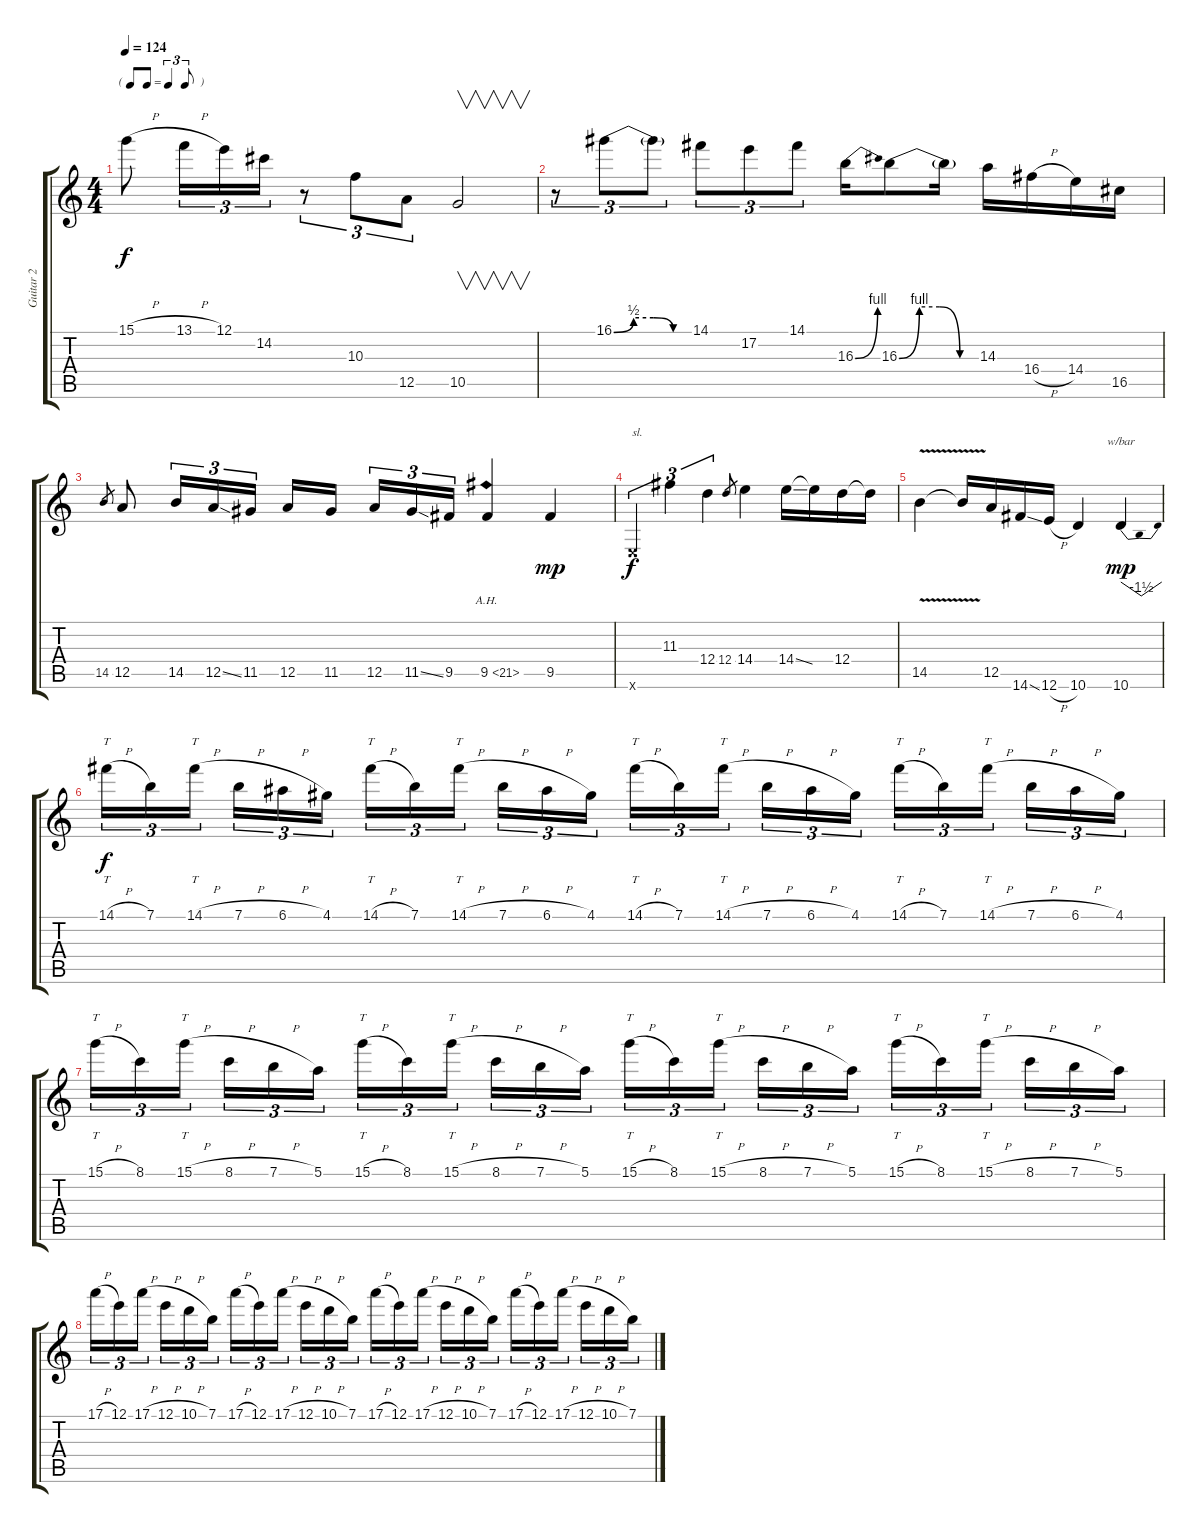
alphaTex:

\track ("Guitar 2" "Guitar 2") {instrument distortionguitar}
\staff {score tabs}
\tuning (E4 B3 G3 D3 A2 E2) {hide}
\ts (4 4)
\tf triplet8th
\tempo 124
\clef g2
\ks c
15.1{h}.8{dy f} 13.1{h}.16{tu (3 2)} 12.1.16{tu (3 2)} 14.2.16{tu (3 2)} r.8{tu (3 2)} 10.3.8{tu (3 2)} 12.5.8{tu (3 2)} 10.5.2{v} |
r.8{tu (3 2)} 16.1{be (custom 0 0 15 2 30 2 45 0 60 0)}.8{tu (3 2)} 16.1{t}.8{tu (3 2)} 14.1.8{tu (3 2)} 17.2.8{tu (3 2)} 14.1.8{tu (3 2)} 16.3{be (bend 0 0 60 4)}.16 16.3{be (custom 0 0 15 4 30 4 45 0 60 0)}.8 16.3{t}.16 14.3.16 16.4{h}.16 14.4.16 16.5.16 |
14.5.8{gr} 12.5.8 14.5.16{tu (3 2)} 12.5{ss}.16{tu (3 2)} 11.5.16{tu (3 2)} 12.5.16 11.5.16{beam splitsecondary} 12.5.16{tu (3 2)} 11.5{ss}.16{tu (3 2)} 9.5.16{tu (3 2)} 9.5{ah 12}.4 9.5.4{dy mp} |
0.6{x}.4{tu (3 2) txt "sl." dy f} 11.3.4{tu (3 2)} 12.4.4{tu (3 2)} 12.4.8{gr} 14.4.4 14.4{ss}.16 14.4{t}.16 12.4.16 12.4{t}.16 |
14.5{v}.4 14.5{t}.16 12.5.16 14.6{ss}.16 12.6{h}.16 10.6.4 10.6.4{tbe (dip default 0 0 30 -6 60 0) dy mp} |
14.1{h}.16{tt tu (3 2) dy f} 7.1.16{tu (3 2)} 14.1{h}.16{tt tu (3 2) beam splitsecondary} 7.1{h}.16{tu (3 2)} 6.1{h}.16{tu (3 2)} 4.1.16{tu (3 2)} 14.1{h}.16{tt tu (3 2)} 7.1.16{tu (3 2)} 14.1{h}.16{tt tu (3 2) beam splitsecondary} 7.1{h}.16{tu (3 2)} 6.1{h}.16{tu (3 2)} 4.1.16{tu (3 2)} 14.1{h}.16{tt tu (3 2)} 7.1.16{tu (3 2)} 14.1{h}.16{tt tu (3 2) beam splitsecondary} 7.1{h}.16{tu (3 2)} 6.1{h}.16{tu (3 2)} 4.1.16{tu (3 2)} 14.1{h}.16{tt tu (3 2)} 7.1.16{tu (3 2)} 14.1{h}.16{tt tu (3 2) beam splitsecondary} 7.1{h}.16{tu (3 2)} 6.1{h}.16{tu (3 2)} 4.1.16{tu (3 2)} |
15.1{h}.16{tt tu (3 2)} 8.1.16{tu (3 2)} 15.1{h}.16{tt tu (3 2) beam splitsecondary} 8.1{h}.16{tu (3 2)} 7.1{h}.16{tu (3 2)} 5.1.16{tu (3 2)} 15.1{h}.16{tt tu (3 2)} 8.1.16{tu (3 2)} 15.1{h}.16{tt tu (3 2) beam splitsecondary} 8.1{h}.16{tu (3 2)} 7.1{h}.16{tu (3 2)} 5.1.16{tu (3 2)} 15.1{h}.16{tt tu (3 2)} 8.1.16{tu (3 2)} 15.1{h}.16{tt tu (3 2) beam splitsecondary} 8.1{h}.16{tu (3 2)} 7.1{h}.16{tu (3 2)} 5.1.16{tu (3 2)} 15.1{h}.16{tt tu (3 2)} 8.1.16{tu (3 2)} 15.1{h}.16{tt tu (3 2) beam splitsecondary} 8.1{h}.16{tu (3 2)} 7.1{h}.16{tu (3 2)} 5.1.16{tu (3 2)} |
17.1{h}.16{tu (3 2)} 12.1.16{tu (3 2)} 17.1{h}.16{tu (3 2) beam splitsecondary} 12.1{h}.16{tu (3 2)} 10.1{h}.16{tu (3 2)} 7.1.16{tu (3 2)} 17.1{h}.16{tu (3 2)} 12.1.16{tu (3 2)} 17.1{h}.16{tu (3 2) beam splitsecondary} 12.1{h}.16{tu (3 2)} 10.1{h}.16{tu (3 2)} 7.1.16{tu (3 2)} 17.1{h}.16{tu (3 2)} 12.1.16{tu (3 2)} 17.1{h}.16{tu (3 2) beam splitsecondary} 12.1{h}.16{tu (3 2)} 10.1{h}.16{tu (3 2)} 7.1.16{tu (3 2)} 17.1{h}.16{tu (3 2)} 12.1.16{tu (3 2)} 17.1{h}.16{tu (3 2) beam splitsecondary} 12.1{h}.16{tu (3 2)} 10.1{h}.16{tu (3 2)} 7.1.16{tu (3 2)}
